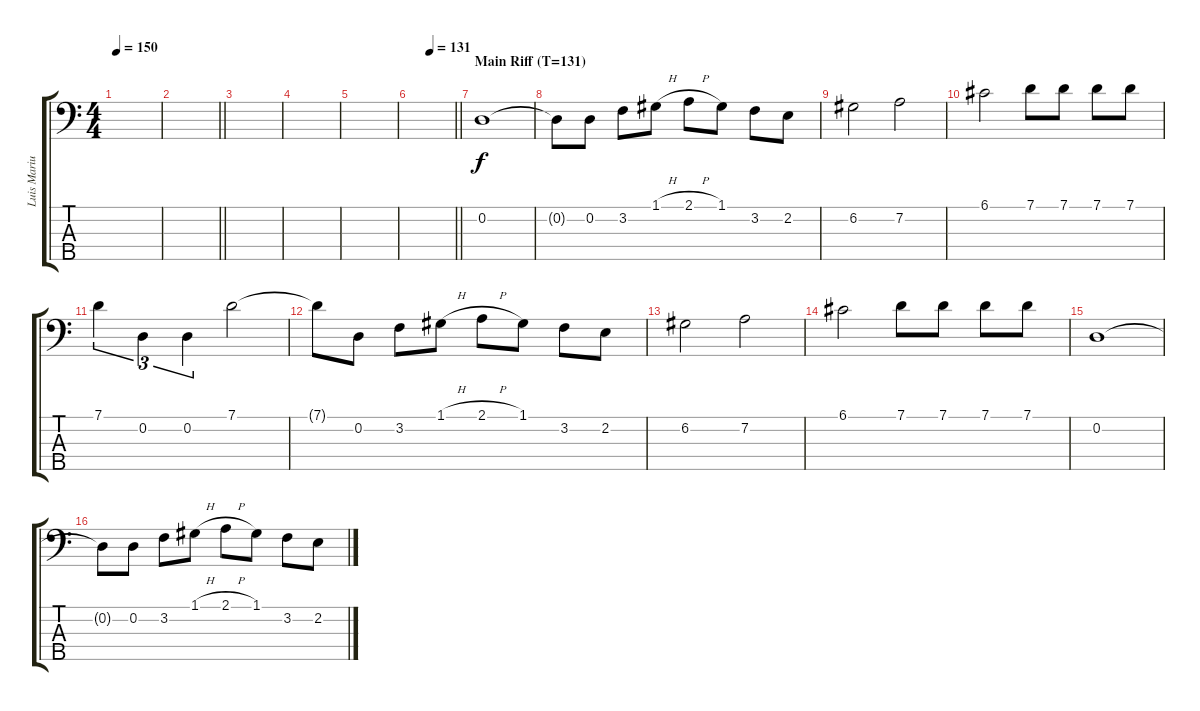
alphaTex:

\track ("Luis Mariutti" "Luis Mariu") {instrument fretlessbass}
\staff {score tabs}
\tuning (G2 D2 A1 E1 B0) {hide}
\ts (4 4)
\tempo 150
\clef f4
\ks c
|
\barLineRight lightlight
|
|
|
|
\tempo (131 0.4375)
\barLineRight lightlight
|
\section ("" "Main Riff (T=131)")
0.2.1 |
0.2{t}.8 0.2.8 3.2.8 1.1{h}.8 2.1{h}.8 1.1.8 3.2.8 2.2.8 |
6.2.2 7.2.2 |
6.1.2 7.1.8 7.1.8 7.1.8 7.1.8 |
7.1.4{tu (3 2)} 0.2.4{tu (3 2)} 0.2.4{tu (3 2)} 7.1.2 |
7.1{t}.8 0.2.8 3.2.8 1.1{h}.8 2.1{h}.8 1.1.8 3.2.8 2.2.8 |
6.2.2 7.2.2 |
6.1.2 7.1.8 7.1.8 7.1.8 7.1.8 |
0.2.1 |
0.2{t}.8 0.2.8 3.2.8 1.1{h}.8 2.1{h}.8 1.1.8 3.2.8 2.2.8
